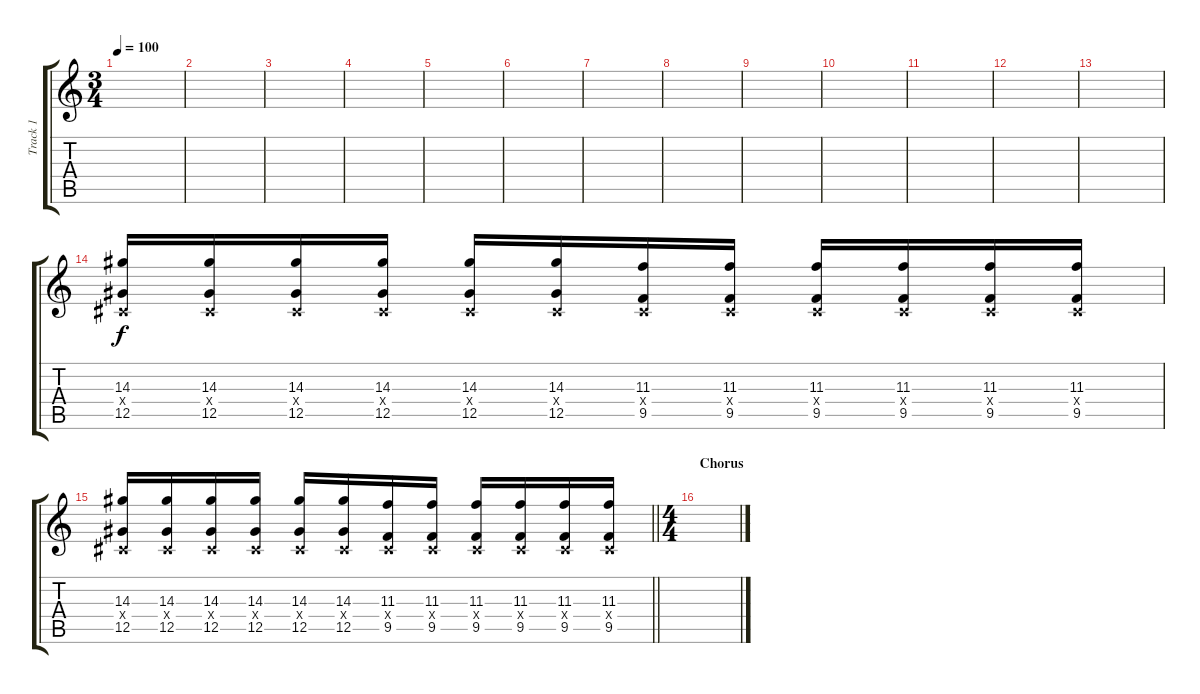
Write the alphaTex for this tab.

\track ("Track 1" "Track 1") {instrument overdrivenguitar}
\staff {score tabs}
\tuning (Eb4 Bb3 Gb3 Db3 Ab2 Db2) {hide}
\ts (3 4)
\tempo 100
\clef g2
\ks c
|
|
|
|
|
|
|
|
|
|
|
|
|
(14.3 0.4{x} 12.5).16 (14.3 0.4{x} 12.5).16 (14.3 0.4{x} 12.5).16 (14.3 0.4{x} 12.5).16 (14.3 0.4{x} 12.5).16 (14.3 0.4{x} 12.5).16 (11.3 0.4{x} 9.5).16 (11.3 0.4{x} 9.5).16 (11.3 0.4{x} 9.5).16 (11.3 0.4{x} 9.5).16 (11.3 0.4{x} 9.5).16 (11.3 0.4{x} 9.5).16 |
\barLineRight lightlight
(14.3 0.4{x} 12.5).16 (14.3 0.4{x} 12.5).16 (14.3 0.4{x} 12.5).16 (14.3 0.4{x} 12.5).16 (14.3 0.4{x} 12.5).16 (14.3 0.4{x} 12.5).16 (11.3 0.4{x} 9.5).16 (11.3 0.4{x} 9.5).16 (11.3 0.4{x} 9.5).16 (11.3 0.4{x} 9.5).16 (11.3 0.4{x} 9.5).16 (11.3 0.4{x} 9.5).16 |
\ts (4 4)
\section ("" "Chorus")
